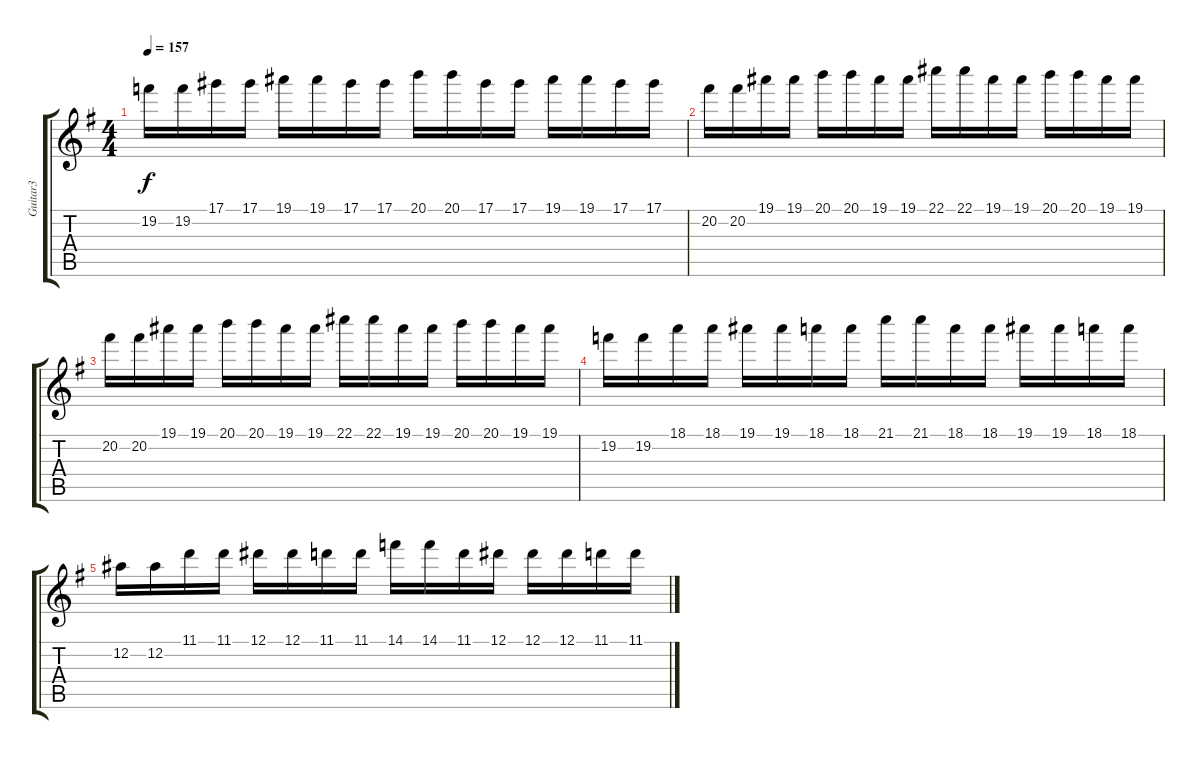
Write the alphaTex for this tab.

\track ("Guitar3" "Guitar3") {instrument distortionguitar}
\staff {score tabs}
\tuning (Eb4 Bb3 Gb3 Db3 Ab2 Eb2) {hide}
\ts (4 4)
\tempo 157
\clef g2
\ks eminor
19.2.16{dy f} 19.2.16 17.1.16 17.1.16 19.1.16 19.1.16 17.1.16 17.1.16 20.1.16 20.1.16 17.1.16 17.1.16 19.1.16 19.1.16 17.1.16 17.1.16 |
20.2.16 20.2.16 19.1.16 19.1.16 20.1.16 20.1.16 19.1.16 19.1.16 22.1.16 22.1.16 19.1.16 19.1.16 20.1.16 20.1.16 19.1.16 19.1.16 |
20.2.16 20.2.16 19.1.16 19.1.16 20.1.16 20.1.16 19.1.16 19.1.16 22.1.16 22.1.16 19.1.16 19.1.16 20.1.16 20.1.16 19.1.16 19.1.16 |
19.2.16 19.2.16 18.1.16 18.1.16 19.1.16 19.1.16 18.1.16 18.1.16 21.1.16 21.1.16 18.1.16 18.1.16 19.1.16 19.1.16 18.1.16 18.1.16 |
12.2.16 12.2.16 11.1.16 11.1.16 12.1.16 12.1.16 11.1.16 11.1.16 14.1.16 14.1.16 11.1.16 12.1.16 12.1.16 12.1.16 11.1.16 11.1.16
